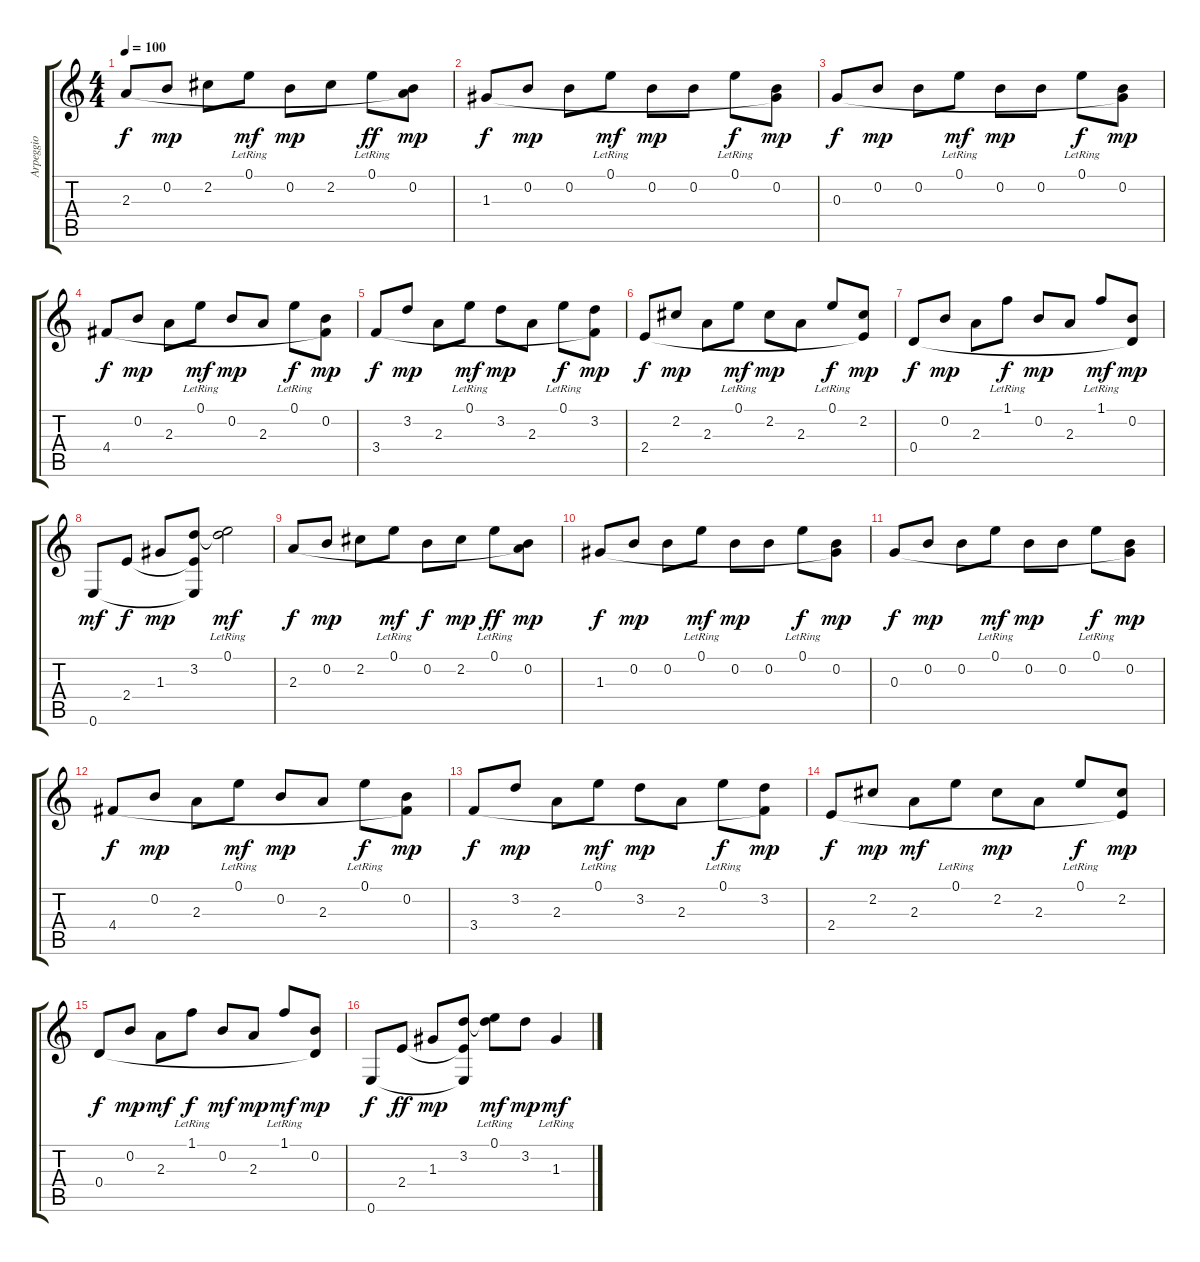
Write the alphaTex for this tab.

\track ("Arpeggio" "Arpeggio") {instrument acousticguitarnylon}
\staff {score tabs}
\tuning (E4 B3 G3 D3 A2 E2) {hide}
\ts (4 4)
\tempo 100
\clef g2
\ks c
2.3.8{dy f instrument acousticguitarnylon} 0.2.8{dy mp} 2.2.8 0.1{lr}.8{dy mf} 0.2.8{dy mp} 2.2.8 0.1{lr}.8{dy ff} (0.2 2.3{t}).8{dy mp} |
1.3.8{dy f} 0.2.8{dy mp} 0.2.8 0.1{lr}.8{dy mf} 0.2.8{dy mp} 0.2.8 0.1{lr}.8{dy f} (0.2 1.3{t}).8{dy mp} |
0.3.8{dy f} 0.2.8{dy mp} 0.2.8 0.1{lr}.8{dy mf} 0.2.8{dy mp} 0.2.8 0.1{lr}.8{dy f} (0.2 0.3{t}).8{dy mp} |
4.4.8{dy f} 0.2.8{dy mp} 2.3.8 0.1{lr}.8{dy mf} 0.2.8{dy mp} 2.3.8 0.1{lr}.8{dy f} (0.2 4.4{t}).8{dy mp} |
3.4.8{dy f} 3.2.8{dy mp} 2.3.8 0.1{lr}.8{dy mf} 3.2.8{dy mp} 2.3.8 0.1{lr}.8{dy f} (3.2 3.4{t}).8{dy mp} |
2.4.8{dy f} 2.2.8{dy mp} 2.3.8 0.1{lr}.8{dy mf} 2.2.8{dy mp} 2.3.8 0.1{lr}.8{dy f} (2.2 2.4{t}).8{dy mp} |
0.4.8{dy f} 0.2.8{dy mp} 2.3.8 1.1{lr}.8{dy f} 0.2.8{dy mp} 2.3.8 1.1{lr}.8{dy mf} (0.2 0.4{t}).8{dy mp} |
0.6.8{dy mf} 2.4.8{dy f} 1.3.8{dy mp} (3.2 2.4{t} 0.6{t}).8 (0.1{lr} 3.2{t}).2{dy mf} |
2.3.8{dy f volume 12} 0.2.8{dy mp} 2.2.8 0.1{lr}.8{dy mf} 0.2.8{dy f} 2.2.8{dy mp} 0.1{lr}.8{dy ff} (0.2 2.3{t}).8{dy mp} |
1.3.8{dy f} 0.2.8{dy mp} 0.2.8 0.1{lr}.8{dy mf} 0.2.8{dy mp} 0.2.8 0.1{lr}.8{dy f} (0.2 1.3{t}).8{dy mp} |
0.3.8{dy f} 0.2.8{dy mp} 0.2.8 0.1{lr}.8{dy mf} 0.2.8{dy mp} 0.2.8 0.1{lr}.8{dy f} (0.2 0.3{t}).8{dy mp} |
4.4.8{dy f} 0.2.8{dy mp} 2.3.8 0.1{lr}.8{dy mf} 0.2.8{dy mp} 2.3.8 0.1{lr}.8{dy f} (0.2 4.4{t}).8{dy mp} |
3.4.8{dy f} 3.2.8{dy mp} 2.3.8 0.1{lr}.8{dy mf} 3.2.8{dy mp} 2.3.8 0.1{lr}.8{dy f} (3.2 3.4{t}).8{dy mp} |
2.4.8{dy f} 2.2.8{dy mp} 2.3.8{dy mf} 0.1{lr}.8 2.2.8{dy mp} 2.3.8 0.1{lr}.8{dy f} (2.2 2.4{t}).8{dy mp} |
0.4.8{dy f} 0.2.8{dy mp} 2.3.8{dy mf} 1.1{lr}.8{dy f} 0.2.8{dy mf} 2.3.8{dy mp} 1.1{lr}.8{dy mf} (0.2 0.4{t}).8{dy mp} |
0.6.8{dy f volume 14} 2.4.8{dy ff} 1.3.8{dy mp} (3.2 2.4{t} 0.6{t}).8 (0.1{lr} 3.2{t}).8{dy mf} 3.2.8{dy mp} 1.3{lr}.4{dy mf}
